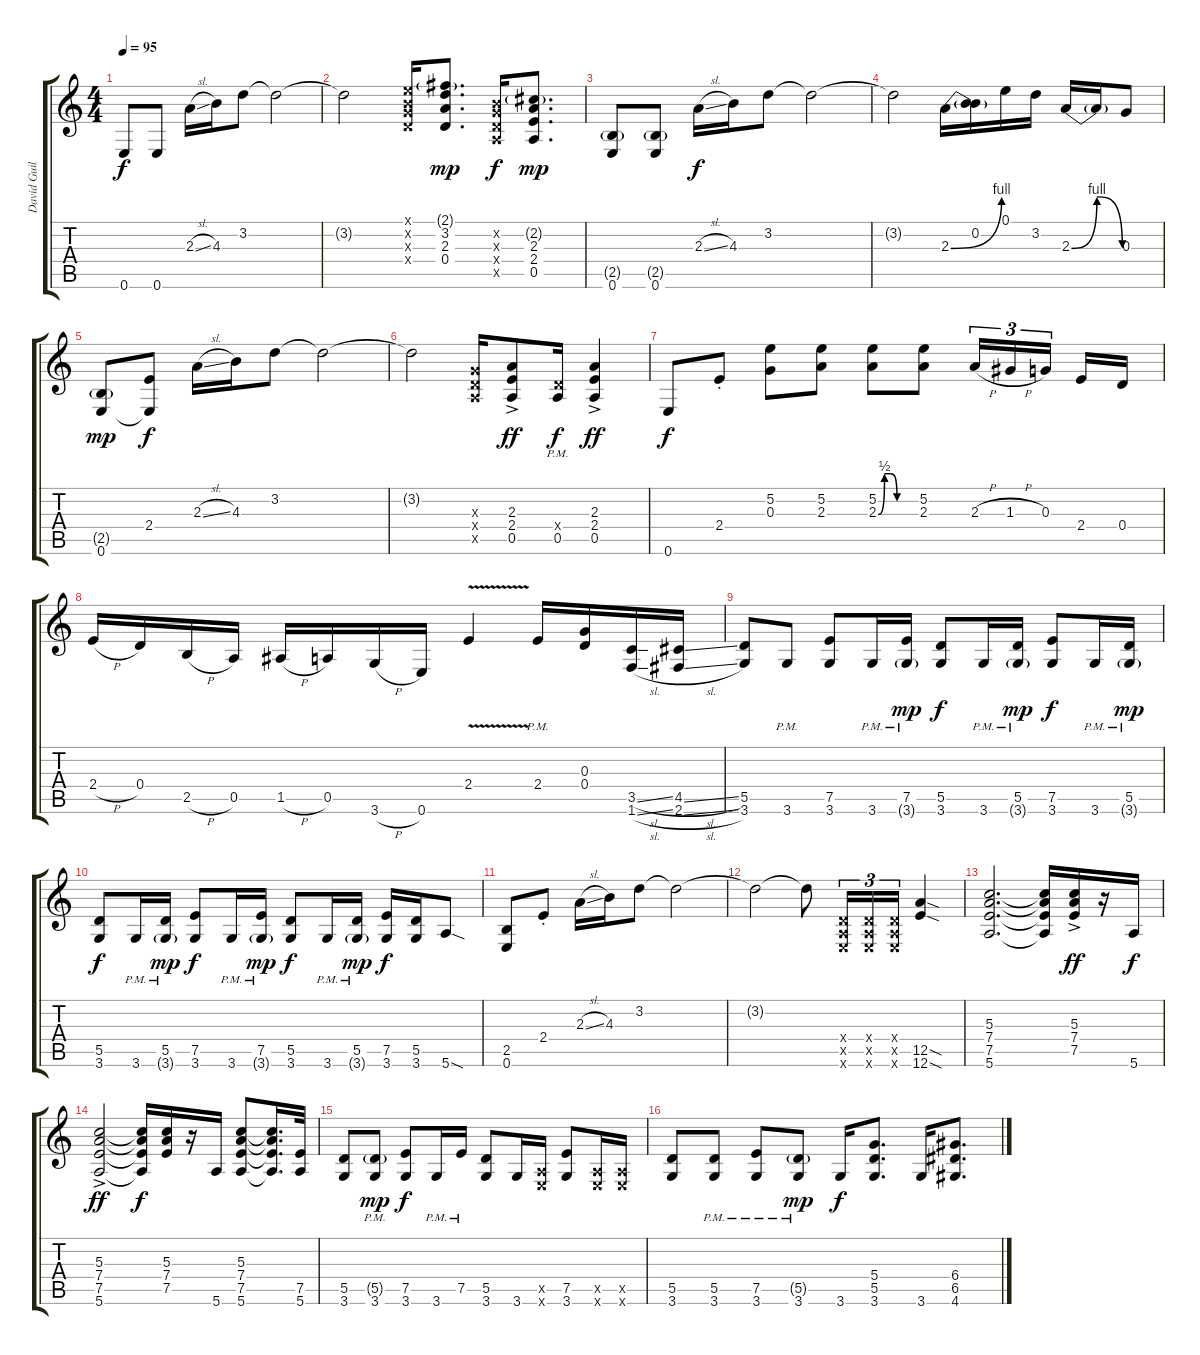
\track ("David Guilmour" "David Guil") {instrument distortionguitar}
\staff {score tabs}
\tuning (E4 B3 G3 D3 A2 E2) {hide}
\ts (4 4)
\tempo 95
\clef g2
\ks c
0.6.8{dy f} 0.6.8 2.3{sl}.16 4.3.16 3.2.8 3.2{t}.2 |
3.2{t}.2 (0.1{x} 0.2{x} 0.3{x} 0.4{x}).16 (2.1{g} 3.2 2.3 0.4).8{d dy mp} (0.2{x} 0.3{x} 0.4{x} 0.5{x}).16{dy f} (2.2{g} 2.3 2.4 0.5).8{d dy mp} |
(2.5{g} 0.6).8 (2.5{g} 0.6).8 2.3{sl}.16{dy f} 4.3.16 3.2.8 3.2{t}.2 |
3.2{t}.2 2.3{be (bend 0 0 60 4)}.16 (0.2 2.3{t}).16 0.1.16 3.2.16 2.3{be (bendrelease 0 0 20 4 39 4 60 0)}.16 2.3{t}.16 0.3.8 |
(2.5{g} 0.6).8{dy mp} (2.4 0.6{t}).8{dy f} 2.3{sl}.16 4.3.16 3.2.8 3.2{t}.2 |
3.2{t}.2 (0.3{x} 0.4{x} 0.5{x}).16 (2.3{ac} 2.4{ac} 0.5{ac}).8{dy ff} (0.4{x} 0.5{pm}).16{dy f} (2.3{ac} 2.4{ac} 0.5{ac}).4{dy ff} |
0.6.8{dy f} 2.4{st}.8 (5.2 0.3).8 (5.2 2.3).8 (5.2 2.3{be (custom 0 0 10 2 20 2 30 0 60 0)}).8 (5.2 2.3).8 2.3{h}.16{tu (3 2)} 1.3{h}.16{tu (3 2)} 0.3.16{tu (3 2) beam splitsecondary} 2.4.16 0.4.16 |
2.4{h}.16 0.4.16 2.5{h}.16 0.5.16 1.5{h}.16 0.5.16 3.6{h}.16 0.6.16 2.4{v}.4 2.4{pm}.16 (0.3 0.4).16 (3.5{sl} 1.6{sl}).16 (4.5{sl} 2.6{sl}).16 |
(5.5 3.6).8 3.6{pm}.8 (7.5 3.6).8 3.6{pm}.16 (7.5{pm} 3.6{g pm}).16{dy mp} (5.5 3.6).8{dy f} 3.6{pm}.16 (5.5{pm} 3.6{g pm}).16{dy mp} (7.5 3.6).8{dy f} 3.6{pm}.16 (5.5{pm} 3.6{g pm}).16{dy mp} |
(5.5 3.6).8{dy f} 3.6{pm}.16 (5.5{pm} 3.6{g pm}).16{dy mp} (7.5 3.6).8{dy f} 3.6{pm}.16 (7.5{pm} 3.6{g pm}).16{dy mp} (5.5 3.6).8{dy f} 3.6{pm}.16 (5.5{pm} 3.6{g pm}).16{dy mp} (7.5 3.6).16{dy f} (5.5 3.6).16 5.6{sod}.8 |
(2.5 0.6).8 2.4{st}.8 2.3{sl}.16 4.3.16 3.2.8 3.2{t}.2 |
3.2{t}.2 3.2{t}.8 (0.4{x} 0.5{x} 0.6{x}).16{tu (3 2)} (0.4{x} 0.5{x} 0.6{x}).16{tu (3 2)} (0.4{x} 0.5{x} 0.6{x}).16{tu (3 2)} (12.5{sod} 12.6{sod}).4 |
(5.3 7.4 7.5 5.6).2{d} (5.3{t} 7.4{t} 7.5{t} 5.6{t}).16 (5.3{ac} 7.4{ac} 7.5{ac}).16{dy ff} r.16 5.6.16{dy f} |
(5.3{ac} 7.4{ac} 7.5{ac} 5.6{ac}).2{dy ff} (5.3{t} 7.4{t} 7.5{t} 5.6{t}).16{dy f} (5.3 7.4 7.5).16 r.16 5.6.16 (5.3 7.4 7.5 5.6).8 (5.3{t} 7.4{t} 7.5{t} 5.6{t}).16{d} (7.5 5.6).32 |
(5.5 3.6).8 (5.5{g pm} 3.6{pm}).8{dy mp} (7.5 3.6).8{dy f} 3.6{pm}.16 7.5{pm}.16 (5.5 3.6).8 3.6.16 (0.5{x} 0.6{x}).16 (7.5 3.6).8 (0.5{x} 0.6{x}).16 (0.5{x} 0.6{x}).16 |
(5.5 3.6).8 (5.5{pm} 3.6{pm}).8 (7.5{pm} 3.6{pm}).8 (5.5{g pm} 3.6{pm}).8{dy mp} 3.6.16{dy f} (5.4 5.5 3.6).8{d} 3.6.16 (6.4 6.5 4.6).8{d}
